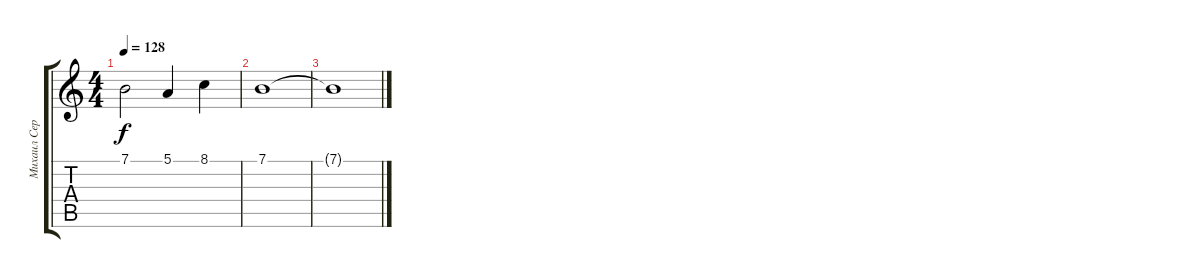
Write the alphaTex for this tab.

\track ("Михаил Серышев" "Михаил Сер") {instrument flute}
\staff {score tabs}
\tuning (E4 B3 G3 D3 A2 E2) {hide}
\ts (4 4)
\tempo 128
\clef g2
\ks c
7.1.2{dy f} 5.1.4 8.1.4 |
7.1.1 |
7.1{t}.1
